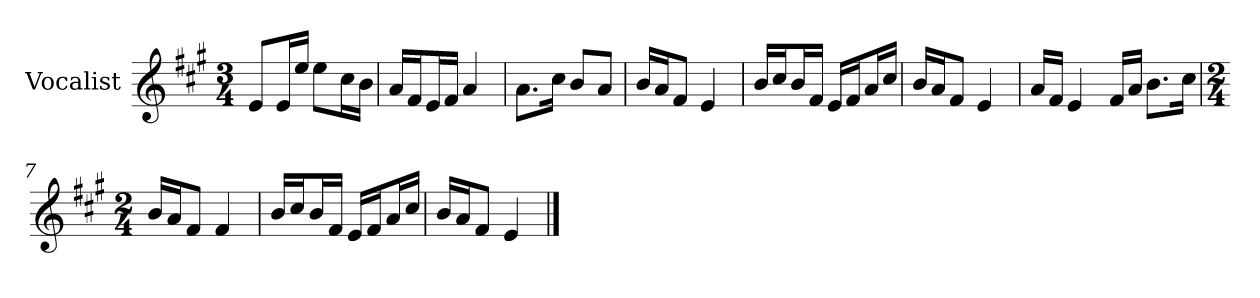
**kern
*part1
*staff1
*I"Vocalist
*k[f#c#g#]
*A:
*M3/4
=
8eL
16eL
16eeJJ
8eeL
16cc#L
16bJJ
=1
16aLL
16f#J
16eL
16f#JJ
4a
=2
8.aL
16cc#Jk
8bL
8aJ
=3
16bLL
16aJ
8f#J
4e
=4
16bLL
16cc#J
16bL
16f#JJ
16eLL
16f#J
16aL
16cc#JJ
=5
16bLL
16aJ
8f#J
4e
=6
16aLL
16f#JJ
4e
16f#LL
16aJJ
8.bL
16cc#Jk
=7
*M2/4
16bLL
16aJ
8f#J
4f#
=8
16bLL
16cc#J
16bL
16f#JJ
16eLL
16f#J
16aL
16cc#JJ
=9
16bLL
16aJ
8f#J
4e
==
*-
